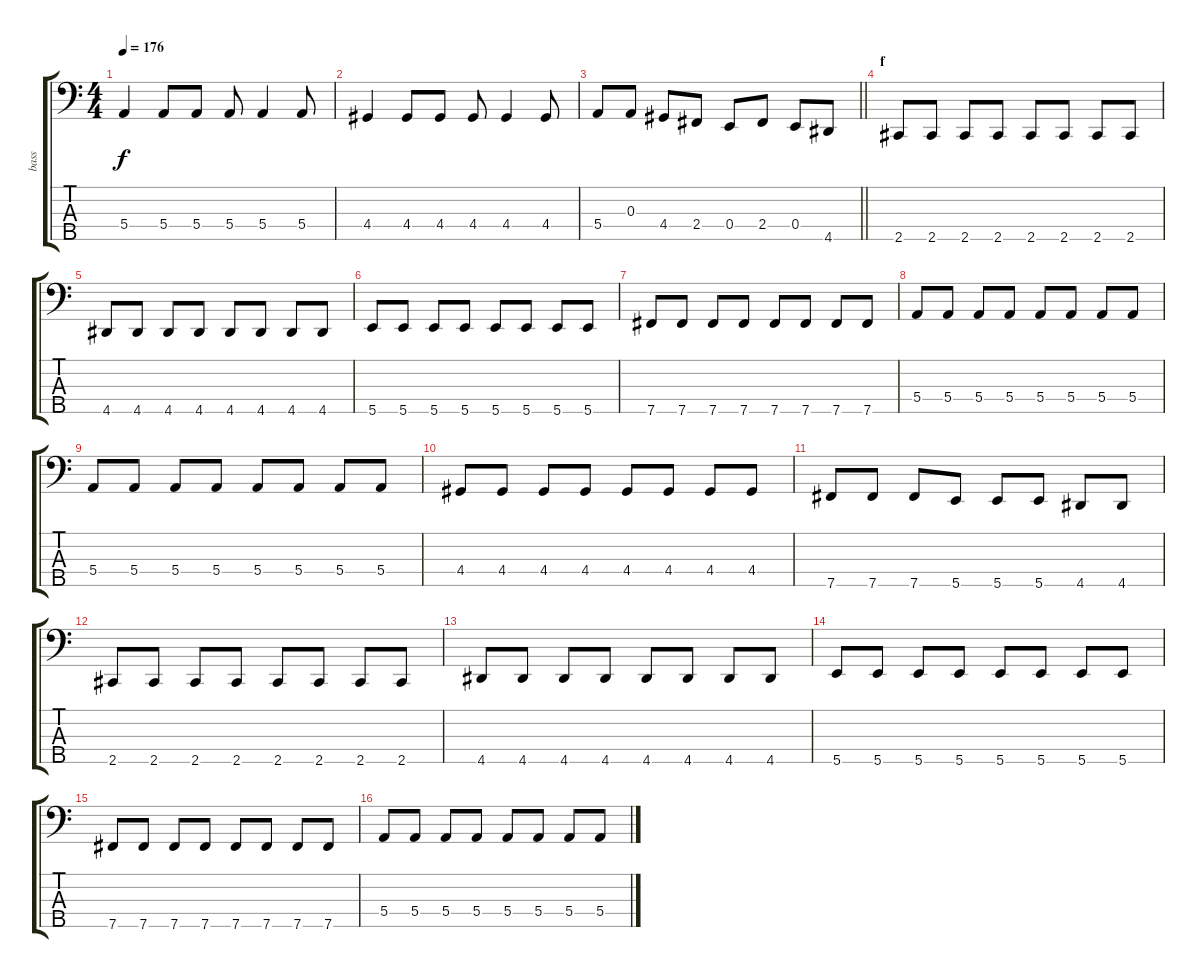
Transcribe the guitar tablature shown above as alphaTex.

\track ("bass" "bass") {instrument electricbassfinger}
\staff {score tabs}
\tuning (G2 D2 A1 E1 B0) {hide}
\ts (4 4)
\tempo 176
\clef f4
\ks c
5.4.4{dy f} 5.4.8 5.4.8 5.4.8 5.4.4 5.4.8 |
4.4.4 4.4.8 4.4.8 4.4.8 4.4.4 4.4.8 |
\barLineRight lightlight
5.4.8 0.3.8 4.4.8 2.4.8 0.4.8 2.4.8 0.4.8 4.5.8 |
\section ("" "f")
2.5.8 2.5.8 2.5.8 2.5.8 2.5.8 2.5.8 2.5.8 2.5.8 |
4.5.8 4.5.8 4.5.8 4.5.8 4.5.8 4.5.8 4.5.8 4.5.8 |
5.5.8 5.5.8 5.5.8 5.5.8 5.5.8 5.5.8 5.5.8 5.5.8 |
7.5.8 7.5.8 7.5.8 7.5.8 7.5.8 7.5.8 7.5.8 7.5.8 |
5.4.8 5.4.8 5.4.8 5.4.8 5.4.8 5.4.8 5.4.8 5.4.8 |
5.4.8 5.4.8 5.4.8 5.4.8 5.4.8 5.4.8 5.4.8 5.4.8 |
4.4.8 4.4.8 4.4.8 4.4.8 4.4.8 4.4.8 4.4.8 4.4.8 |
7.5.8 7.5.8 7.5.8 5.5.8 5.5.8 5.5.8 4.5.8 4.5.8 |
2.5.8 2.5.8 2.5.8 2.5.8 2.5.8 2.5.8 2.5.8 2.5.8 |
4.5.8 4.5.8 4.5.8 4.5.8 4.5.8 4.5.8 4.5.8 4.5.8 |
5.5.8 5.5.8 5.5.8 5.5.8 5.5.8 5.5.8 5.5.8 5.5.8 |
7.5.8 7.5.8 7.5.8 7.5.8 7.5.8 7.5.8 7.5.8 7.5.8 |
5.4.8 5.4.8 5.4.8 5.4.8 5.4.8 5.4.8 5.4.8 5.4.8
